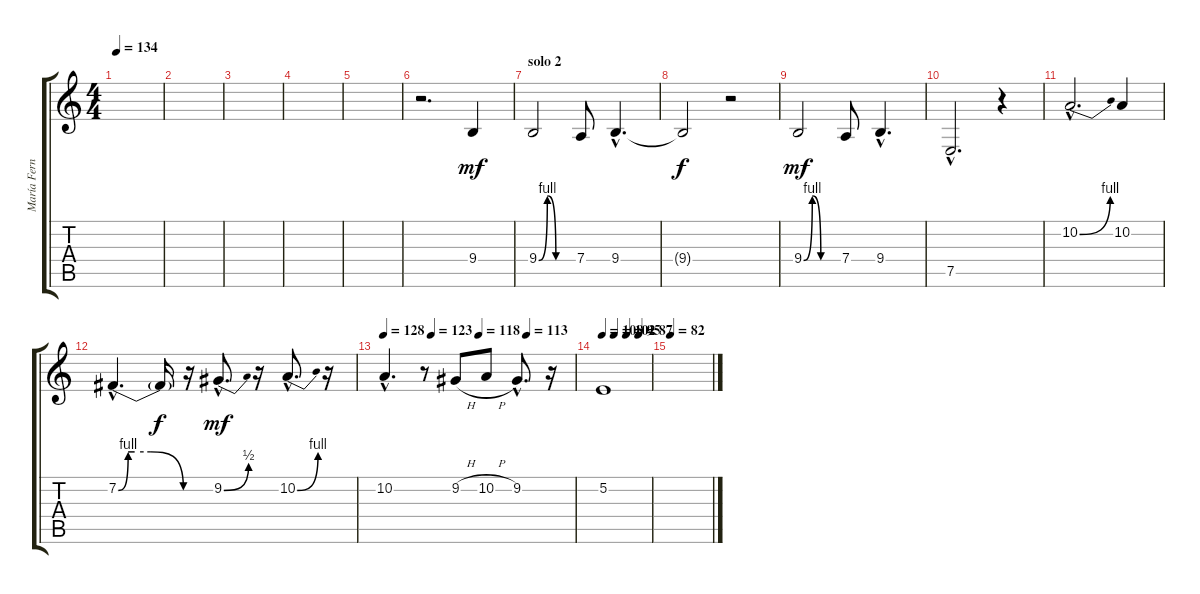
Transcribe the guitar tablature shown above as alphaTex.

\track ("María Fernanda (voz)" "María Fern") {instrument lead3calliope}
\staff {score tabs}
\tuning (E4 B3 G3 D3 A2 E2) {hide}
\ts (4 4)
\tempo 134
\clef g2
\ks c
|
|
|
|
|
r.2{d} 9.4.4{dy mf} |
\section ("" "solo 2")
9.4{be (custom 0 0 15 4 30 0 45 0 60 0)}.2 7.4.8 9.4{hac}.4{d} |
9.4{t}.2{dy f} r.2 |
9.4{be (custom 0 0 15 4 30 0 45 0 60 0)}.2{dy mf} 7.4.8 9.4{hac}.4{d} |
7.5{hac}.2{d} r.4 |
10.2{be (bend 0 0 60 4) hac}.2{d} 10.2.4 |
7.2{be (custom 0 0 9 4 15 4 30 4 60 0) hac}.4{d} 7.2{t}.16{dy f} r.16 9.2{be (bend 0 0 60 2) hac}.8{d dy mf} r.16 10.2{be (bend 0 0 60 4) hac}.8{d} r.16 |
\tempo 128
\tempo (123 0.25)
\tempo (118 0.5)
\tempo (113 0.75)
10.2{hac}.4{d} r.8 9.2{h}.8 10.2{h}.8 9.2{hac}.8{d} r.16 |
\tempo 108
\tempo (102 0.25)
\tempo (95 0.5)
\tempo (87 0.75)
5.2.1 |
\tempo 82
